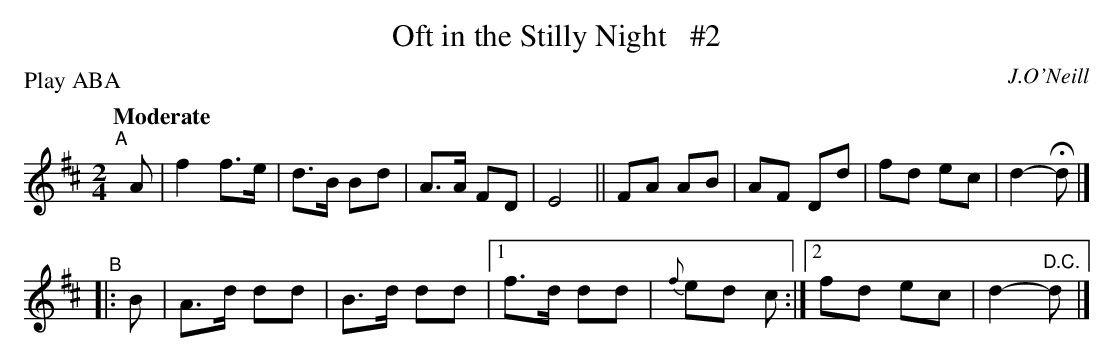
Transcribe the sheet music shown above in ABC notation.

X:1
T: Oft in the Stilly Night   #2
O: J.O'Neill
P: Play ABAB CBCB
Q: "Moderate"
P: Play ABA
M: 2/4
L: 1/8
K:D
"^A"[|] A | f2 f>e | d>B Bd | A>A FD | E4 || FA AB  | AF  Dd | fd  ec | d2- Hd |]
"^B"|: B | A>d dd | B>d dd |[1 f>d dd | {f}ed c :|[2 fd  ec | d2- "D.C."d |]
